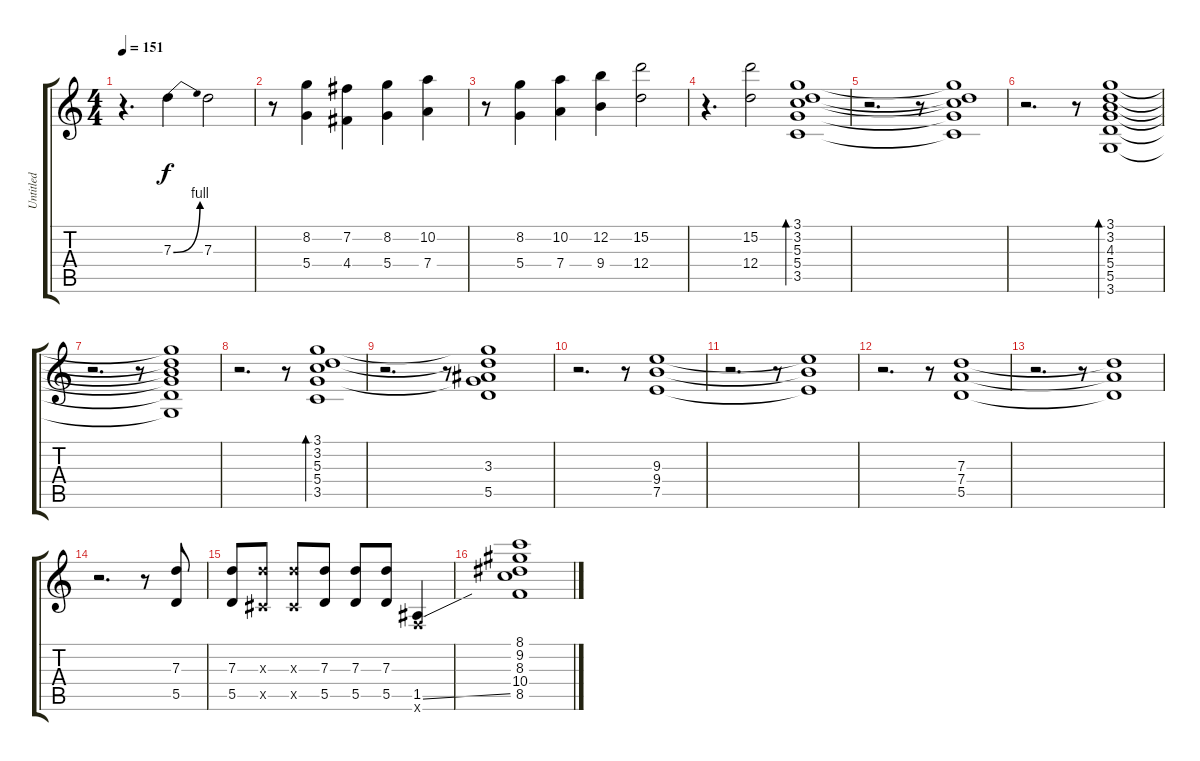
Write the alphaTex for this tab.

\track ("Untitled" "Untitled") {instrument acousticguitarnylon}
\staff {score tabs}
\tuning (E4 B3 G3 D3 A2 E2) {hide}
\ts (4 4)
\tempo 151
\clef g2
\ks c
r.4{d dy f} 7.3{be (bend 0 0 60 4)}.4 7.3.2 |
r.8 (8.2 5.4).4 (7.2 4.4).4 (8.2 5.4).4 (10.2 7.4).4 |
r.8 (8.2 5.4).4 (10.2 7.4).4 (12.2 9.4).4 (15.2 12.4).2 |
r.4{d} (15.2 12.4).2 (3.1 3.2 5.3 5.4 3.5).1{bd 120} |
r.2{d} r.8 (3.1{t} 3.2{t} 5.3{t} 5.4{t} 3.5{t}).1 |
r.2{d} r.8 (3.1 3.2 4.3 5.4 5.5 3.6).1{bd 120} |
r.2{d} r.8 (3.1{t} 3.2{t} 4.3{t} 5.4{t} 5.5{t} 3.6{t}).1 |
r.2{d} r.8 (3.1 3.2 5.3 5.4 3.5).1{bd 120} |
r.2{d} r.8 (3.1{t} 3.2{t} 3.3 5.4{t} 5.5).1 |
r.2{d} r.8 (9.3 9.4 7.5).1 |
r.2{d} r.8 (9.3{t} 9.4{t} 7.5{t}).1 |
r.2{d} r.8 (7.3 7.4 5.5).1 |
r.2{d} r.8 (7.3{t} 7.4{t} 5.5{t}).1 |
r.2{d} r.8 (7.3 5.5).8 |
(7.3 5.5).8 (7.3{x} 4.5{x}).8 (7.3{x} 4.5{x}).8 (7.3 5.5).8 (7.3 5.5).8 (7.3 5.5).8 (1.5{ss} 1.6{x}).4 |
(8.1 9.2 8.3 10.4 8.5).1
